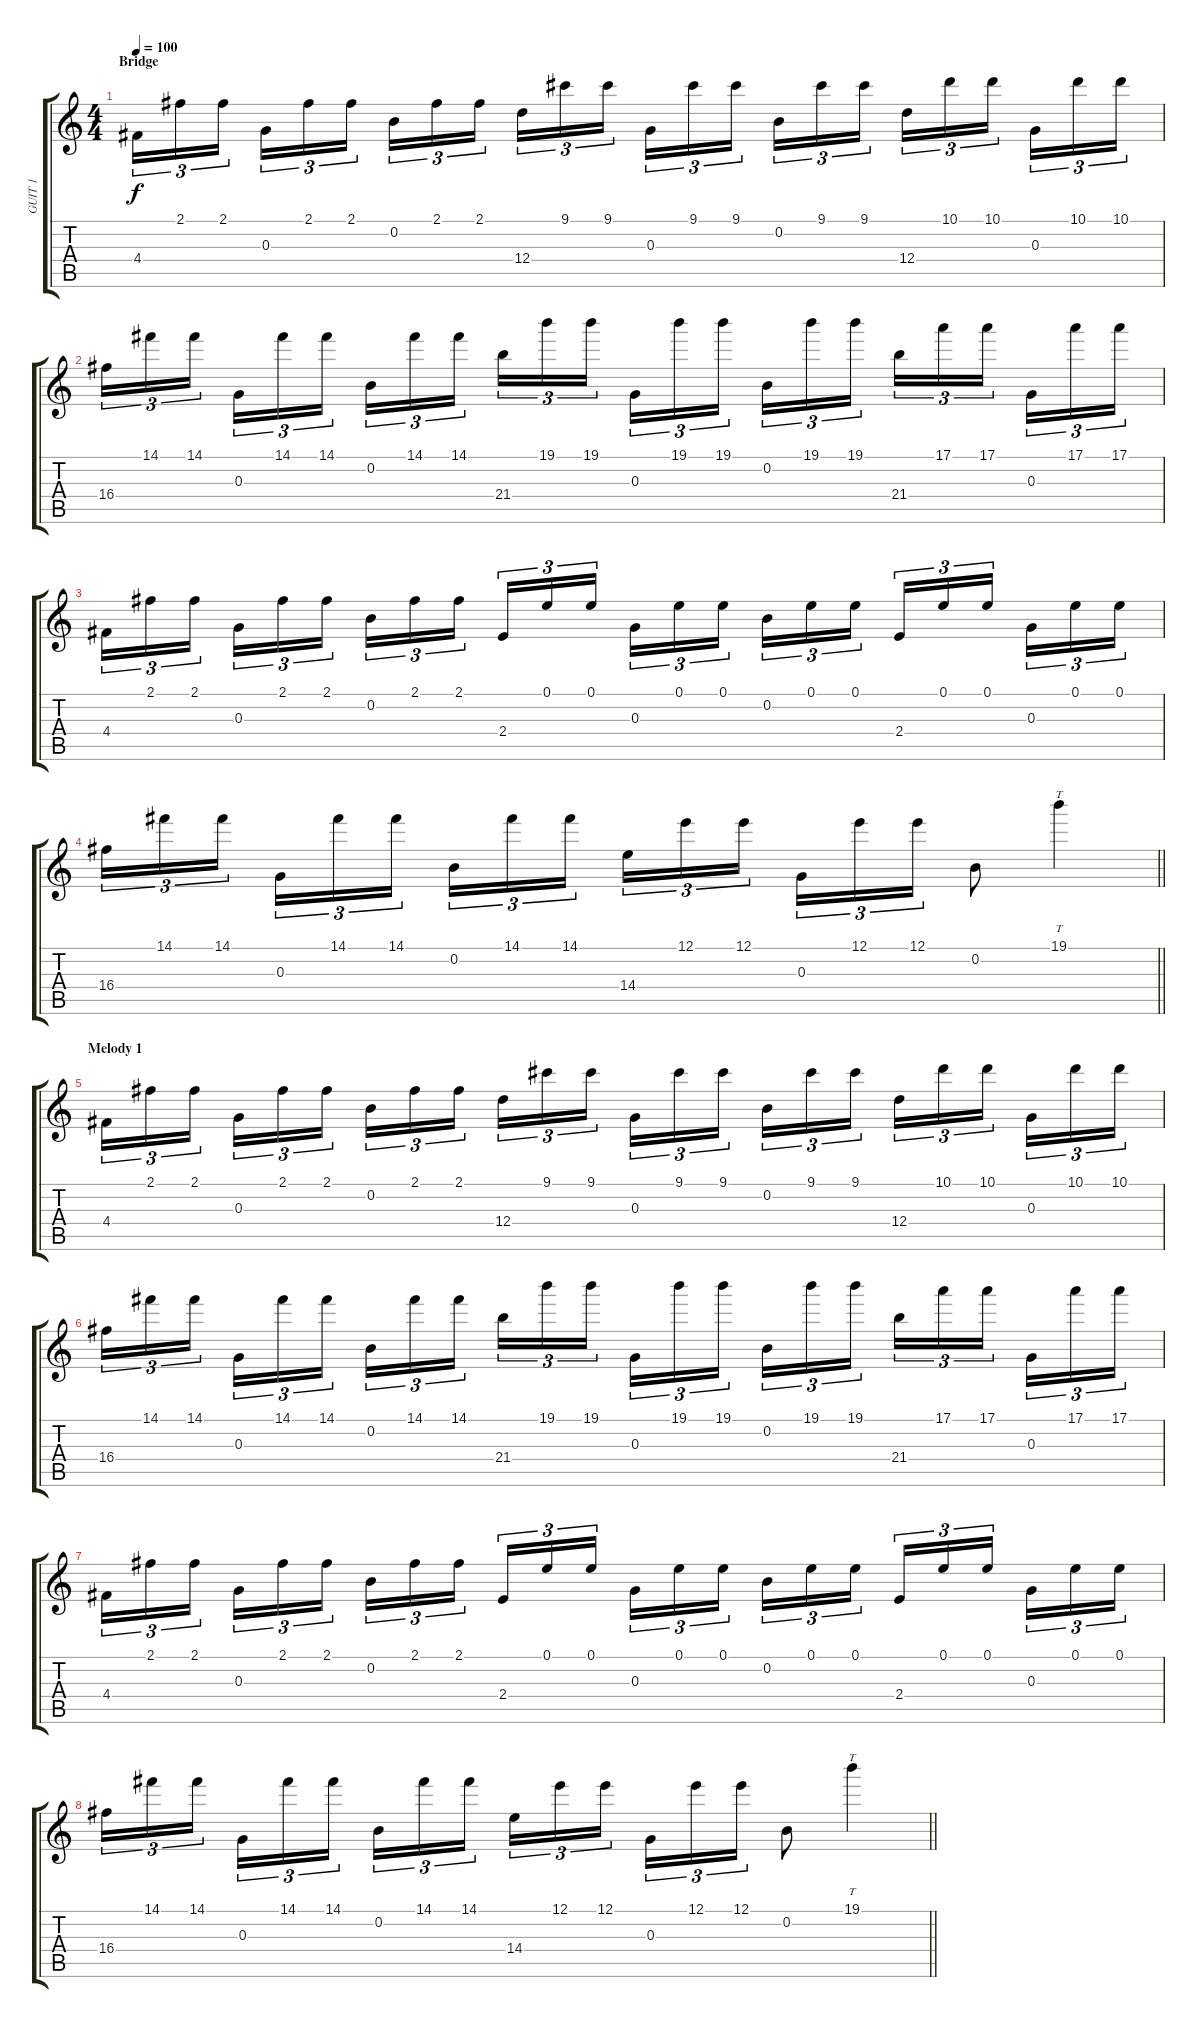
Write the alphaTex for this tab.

\track ("GUIT 1" "GUIT 1") {instrument electricguitarclean}
\staff {score tabs}
\tuning (E4 B3 G3 D3 A2 E2) {hide}
\ts (4 4)
\section ("" "Bridge")
\tempo 100
\clef g2
\ks c
4.4.16{tu (3 2) dy f} 2.1.16{tu (3 2)} 2.1.16{tu (3 2) beam splitsecondary} 0.3.16{tu (3 2)} 2.1.16{tu (3 2)} 2.1.16{tu (3 2)} 0.2.16{tu (3 2)} 2.1.16{tu (3 2)} 2.1.16{tu (3 2) beam splitsecondary} 12.4.16{tu (3 2)} 9.1.16{tu (3 2)} 9.1.16{tu (3 2)} 0.3.16{tu (3 2)} 9.1.16{tu (3 2)} 9.1.16{tu (3 2) beam splitsecondary} 0.2.16{tu (3 2)} 9.1.16{tu (3 2)} 9.1.16{tu (3 2)} 12.4.16{tu (3 2)} 10.1.16{tu (3 2)} 10.1.16{tu (3 2) beam splitsecondary} 0.3.16{tu (3 2)} 10.1.16{tu (3 2)} 10.1.16{tu (3 2)} |
16.4.16{tu (3 2)} 14.1.16{tu (3 2)} 14.1.16{tu (3 2) beam splitsecondary} 0.3.16{tu (3 2)} 14.1.16{tu (3 2)} 14.1.16{tu (3 2)} 0.2.16{tu (3 2)} 14.1.16{tu (3 2)} 14.1.16{tu (3 2) beam splitsecondary} 21.4.16{tu (3 2)} 19.1.16{tu (3 2)} 19.1.16{tu (3 2)} 0.3.16{tu (3 2)} 19.1.16{tu (3 2)} 19.1.16{tu (3 2) beam splitsecondary} 0.2.16{tu (3 2)} 19.1.16{tu (3 2)} 19.1.16{tu (3 2)} 21.4.16{tu (3 2)} 17.1.16{tu (3 2)} 17.1.16{tu (3 2) beam splitsecondary} 0.3.16{tu (3 2)} 17.1.16{tu (3 2)} 17.1.16{tu (3 2)} |
4.4.16{tu (3 2)} 2.1.16{tu (3 2)} 2.1.16{tu (3 2) beam splitsecondary} 0.3.16{tu (3 2)} 2.1.16{tu (3 2)} 2.1.16{tu (3 2)} 0.2.16{tu (3 2)} 2.1.16{tu (3 2)} 2.1.16{tu (3 2) beam splitsecondary} 2.4.16{tu (3 2)} 0.1.16{tu (3 2)} 0.1.16{tu (3 2)} 0.3.16{tu (3 2)} 0.1.16{tu (3 2)} 0.1.16{tu (3 2) beam splitsecondary} 0.2.16{tu (3 2)} 0.1.16{tu (3 2)} 0.1.16{tu (3 2)} 2.4.16{tu (3 2)} 0.1.16{tu (3 2)} 0.1.16{tu (3 2) beam splitsecondary} 0.3.16{tu (3 2)} 0.1.16{tu (3 2)} 0.1.16{tu (3 2)} |
\barLineRight lightlight
16.4.16{tu (3 2)} 14.1.16{tu (3 2)} 14.1.16{tu (3 2) beam splitsecondary} 0.3.16{tu (3 2)} 14.1.16{tu (3 2)} 14.1.16{tu (3 2)} 0.2.16{tu (3 2)} 14.1.16{tu (3 2)} 14.1.16{tu (3 2) beam splitsecondary} 14.4.16{tu (3 2)} 12.1.16{tu (3 2)} 12.1.16{tu (3 2)} 0.3.16{tu (3 2)} 12.1.16{tu (3 2)} 12.1.16{tu (3 2)} 0.2.8 19.1.4{tt} |
\section ("" "Melody 1")
4.4.16{tu (3 2)} 2.1.16{tu (3 2)} 2.1.16{tu (3 2) beam splitsecondary} 0.3.16{tu (3 2)} 2.1.16{tu (3 2)} 2.1.16{tu (3 2)} 0.2.16{tu (3 2)} 2.1.16{tu (3 2)} 2.1.16{tu (3 2) beam splitsecondary} 12.4.16{tu (3 2)} 9.1.16{tu (3 2)} 9.1.16{tu (3 2)} 0.3.16{tu (3 2)} 9.1.16{tu (3 2)} 9.1.16{tu (3 2) beam splitsecondary} 0.2.16{tu (3 2)} 9.1.16{tu (3 2)} 9.1.16{tu (3 2)} 12.4.16{tu (3 2)} 10.1.16{tu (3 2)} 10.1.16{tu (3 2) beam splitsecondary} 0.3.16{tu (3 2)} 10.1.16{tu (3 2)} 10.1.16{tu (3 2)} |
16.4.16{tu (3 2)} 14.1.16{tu (3 2)} 14.1.16{tu (3 2) beam splitsecondary} 0.3.16{tu (3 2)} 14.1.16{tu (3 2)} 14.1.16{tu (3 2)} 0.2.16{tu (3 2)} 14.1.16{tu (3 2)} 14.1.16{tu (3 2) beam splitsecondary} 21.4.16{tu (3 2)} 19.1.16{tu (3 2)} 19.1.16{tu (3 2)} 0.3.16{tu (3 2)} 19.1.16{tu (3 2)} 19.1.16{tu (3 2) beam splitsecondary} 0.2.16{tu (3 2)} 19.1.16{tu (3 2)} 19.1.16{tu (3 2)} 21.4.16{tu (3 2)} 17.1.16{tu (3 2)} 17.1.16{tu (3 2) beam splitsecondary} 0.3.16{tu (3 2)} 17.1.16{tu (3 2)} 17.1.16{tu (3 2)} |
4.4.16{tu (3 2)} 2.1.16{tu (3 2)} 2.1.16{tu (3 2) beam splitsecondary} 0.3.16{tu (3 2)} 2.1.16{tu (3 2)} 2.1.16{tu (3 2)} 0.2.16{tu (3 2)} 2.1.16{tu (3 2)} 2.1.16{tu (3 2) beam splitsecondary} 2.4.16{tu (3 2)} 0.1.16{tu (3 2)} 0.1.16{tu (3 2)} 0.3.16{tu (3 2)} 0.1.16{tu (3 2)} 0.1.16{tu (3 2) beam splitsecondary} 0.2.16{tu (3 2)} 0.1.16{tu (3 2)} 0.1.16{tu (3 2)} 2.4.16{tu (3 2)} 0.1.16{tu (3 2)} 0.1.16{tu (3 2) beam splitsecondary} 0.3.16{tu (3 2)} 0.1.16{tu (3 2)} 0.1.16{tu (3 2)} |
\barLineRight lightlight
16.4.16{tu (3 2)} 14.1.16{tu (3 2)} 14.1.16{tu (3 2) beam splitsecondary} 0.3.16{tu (3 2)} 14.1.16{tu (3 2)} 14.1.16{tu (3 2)} 0.2.16{tu (3 2)} 14.1.16{tu (3 2)} 14.1.16{tu (3 2) beam splitsecondary} 14.4.16{tu (3 2)} 12.1.16{tu (3 2)} 12.1.16{tu (3 2)} 0.3.16{tu (3 2)} 12.1.16{tu (3 2)} 12.1.16{tu (3 2)} 0.2.8 19.1.4{tt}
